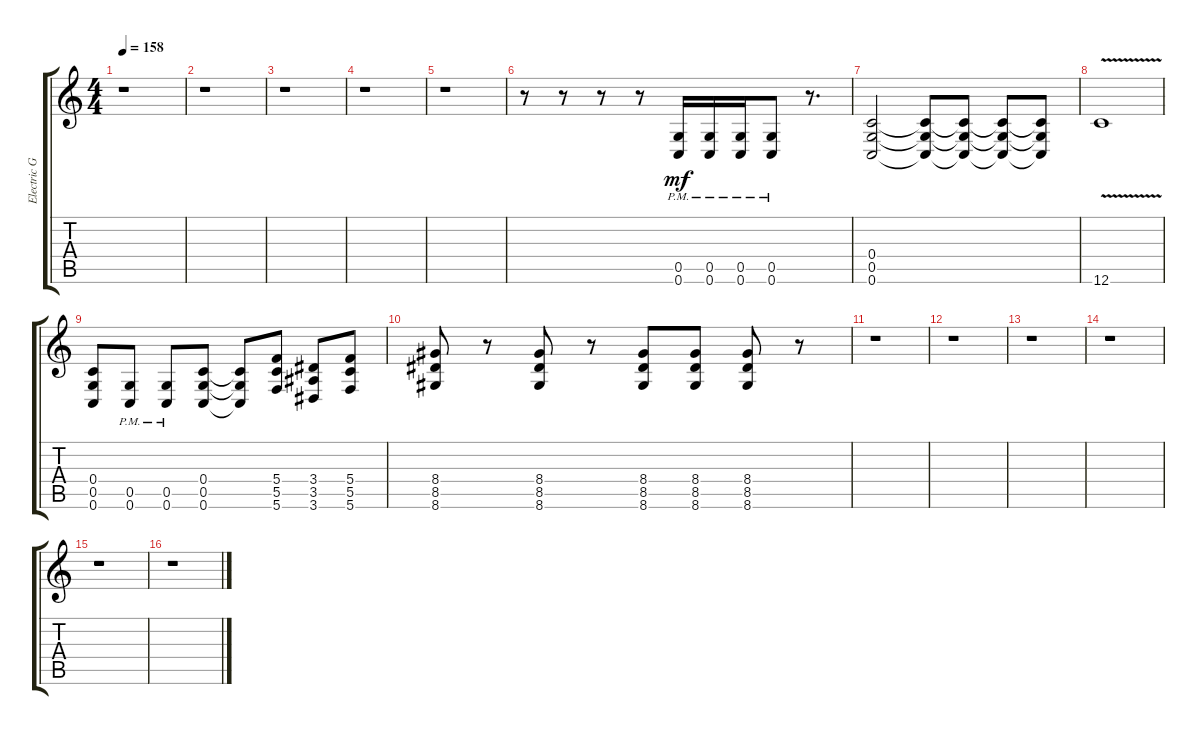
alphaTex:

\track ("Electric Guitar" "Electric G") {instrument distortionguitar}
\staff {score tabs}
\tuning (D4 A3 F3 C3 G2 C2) {hide}
\ts (4 4)
\tempo 158
\clef g2
\ks c
r.1{dy mf} |
r.1 |
r.1 |
r.1 |
r.1 |
r.8 r.8 r.8 r.8 (0.5{pm} 0.6{pm}).16 (0.5{pm} 0.6{pm}).16 (0.5{pm} 0.6{pm}).16 (0.5{pm} 0.6{pm}).8 r.8{d} |
(0.4 0.5 0.6).2 (0.4{t} 0.5{t} 0.6{t}).8 (0.4{t} 0.5{t} 0.6{t}).8 (0.4{t} 0.5{t} 0.6{t}).8 (0.4{t} 0.5{t} 0.6{t}).8 |
12.6{v}.1 |
(0.4 0.5 0.6).8 (0.5{pm} 0.6{pm}).8 (0.5{pm} 0.6{pm}).8 (0.4 0.5 0.6).8 (0.4{t} 0.5{t} 0.6{t}).8 (5.4 5.5 5.6).8 (3.4 3.5 3.6).8 (5.4 5.5 5.6).8 |
(8.4 8.5 8.6).8 r.8 (8.4 8.5 8.6).8 r.8 (8.4 8.5 8.6).8 (8.4 8.5 8.6).8 (8.4 8.5 8.6).8 r.8 |
r.1 |
r.1 |
r.1 |
r.1 |
r.1 |
r.1
